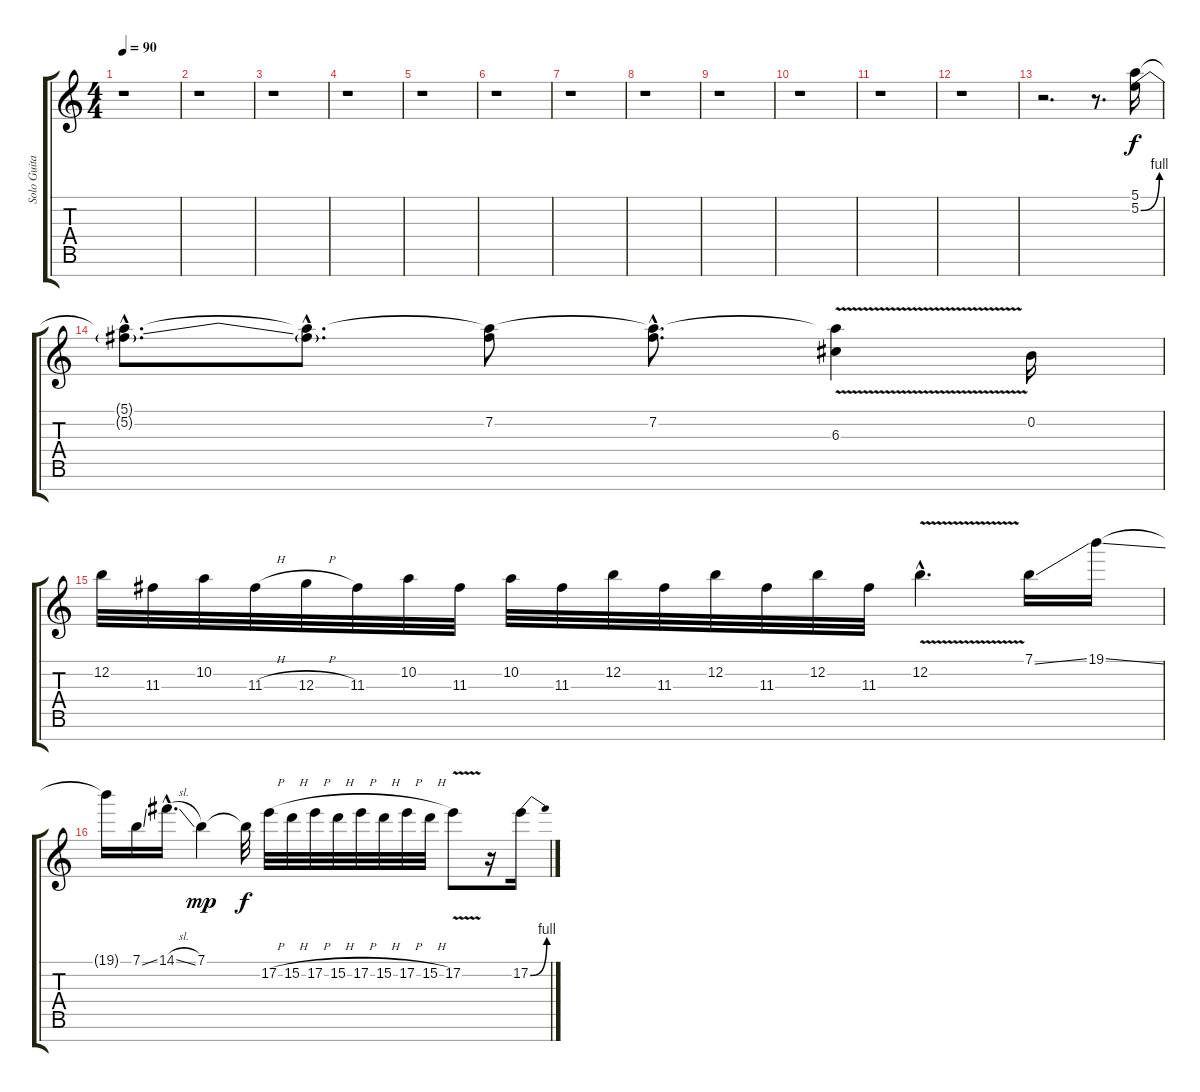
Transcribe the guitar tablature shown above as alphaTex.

\track ("Solo Guitar 2 (7 strings)" "Solo Guita") {instrument overdrivenguitar}
\staff {score tabs}
\tuning (E4 B3 G3 D3 A2 E2 B1) {hide}
\ts (4 4)
\tempo 90
\clef g2
\ks c
r.1{dy f} |
r.1 |
r.1 |
r.1 |
r.1 |
r.1 |
r.1 |
r.1 |
r.1 |
r.1 |
r.1 |
r.1 |
r.2{d} r.8{d} (5.1 5.2{be (bend 0 0 60 4)}).16 |
(5.1{hac t} 5.2{hac t}).8{d} (5.1{hac t} 5.2{hac t}).8{d} (5.1{t} 7.2).8 (5.1{hac t} 7.2{hac}).8{d} (5.1{t} 6.3{v}).4 0.2.16 |
12.2.32 11.3.32 10.2.32 11.3{h}.32 12.3{h}.32 11.3.32 10.2.32 11.3.32 10.2.32 11.3.32 12.2.32 11.3.32 12.2.32 11.3.32 12.2.32 11.3.32 12.2{v hac}.4{d} 7.1{ss}.16 19.1{ss}.16 |
19.1{t}.16 7.1{ss}.16 14.1{sl hac}.16{d} 7.1.4{dy mp} 7.1{t}.32{dy f} 17.2{h}.32 15.2{h}.32 17.2{h}.32 15.2{h}.32 17.2{h}.32 15.2{h}.32 17.2{h}.32 15.2{h}.32 17.2{v}.8 r.16 17.2{be (bend 0 0 60 4)}.16
